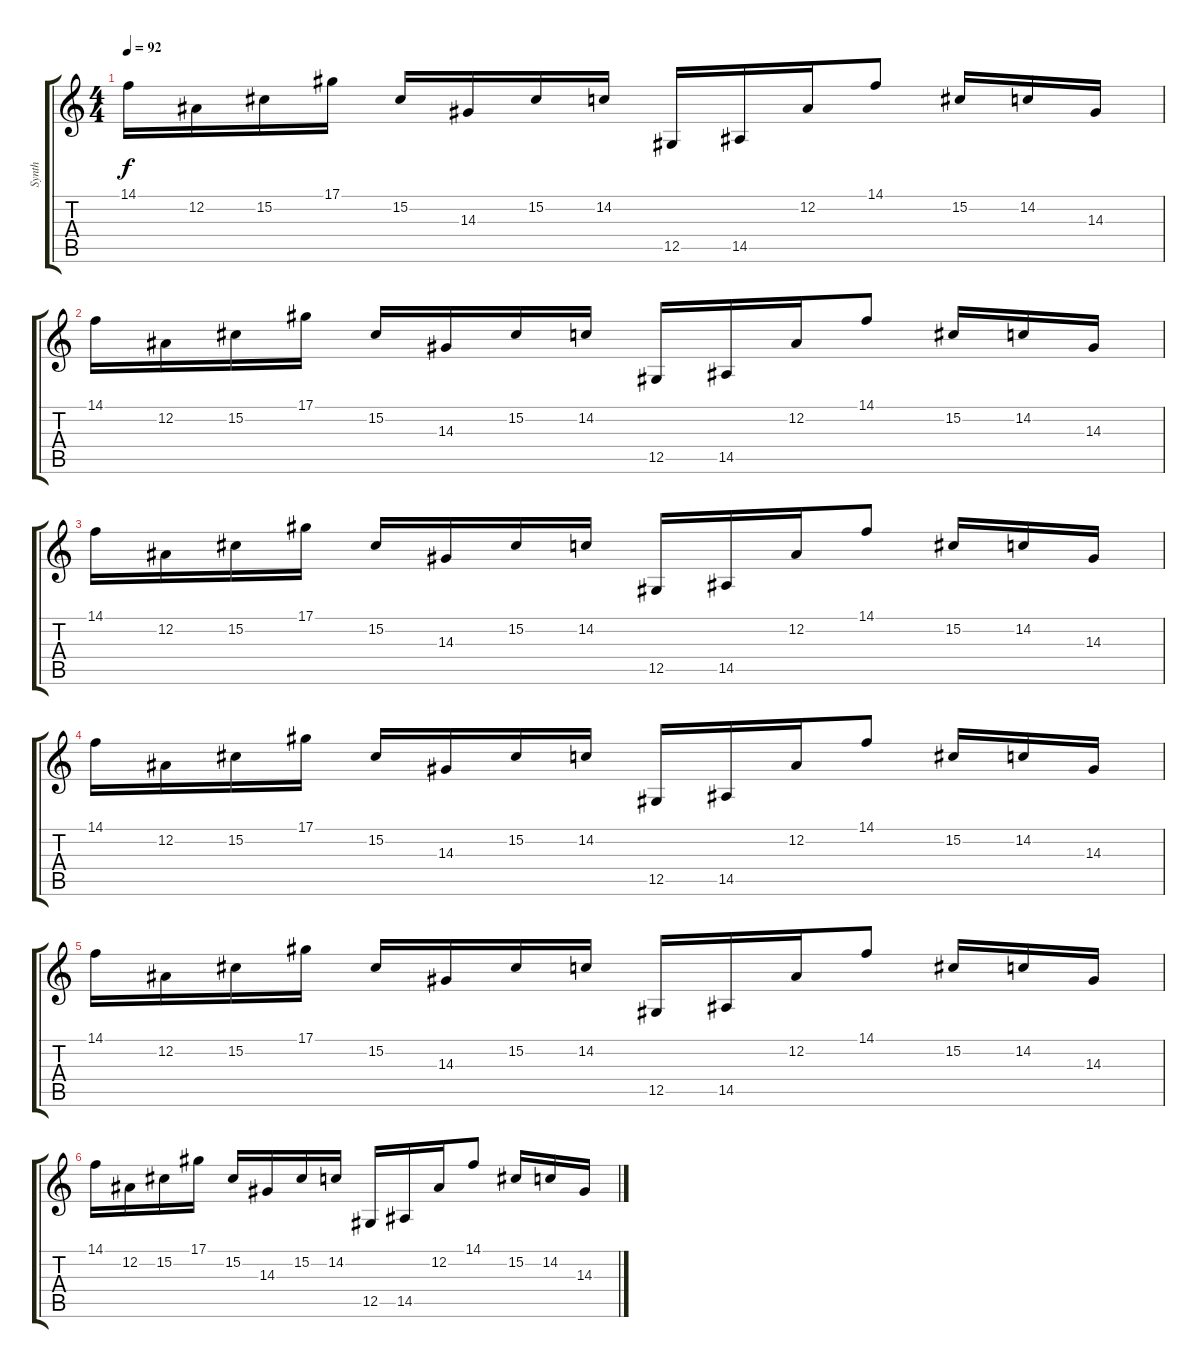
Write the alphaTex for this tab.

\track ("Synth " "Synth ") {instrument stringensemble1}
\staff {score tabs}
\tuning (Eb4 Bb3 Gb3 Db3 Ab2 Eb2) {hide}
\ts (4 4)
\tempo 92
\clef g2
\ks c
14.1.16{dy f} 12.2.16 15.2.16 17.1.16 15.2.16 14.3.16 15.2.16 14.2.16 12.5.16 14.5.16 12.2.16 14.1.8 15.2.16 14.2.16 14.3.16 |
14.1.16 12.2.16 15.2.16 17.1.16 15.2.16 14.3.16 15.2.16 14.2.16 12.5.16 14.5.16 12.2.16 14.1.8 15.2.16 14.2.16 14.3.16 |
14.1.16 12.2.16 15.2.16 17.1.16 15.2.16 14.3.16 15.2.16 14.2.16 12.5.16 14.5.16 12.2.16 14.1.8 15.2.16 14.2.16 14.3.16 |
14.1.16 12.2.16 15.2.16 17.1.16 15.2.16 14.3.16 15.2.16 14.2.16 12.5.16 14.5.16 12.2.16 14.1.8 15.2.16 14.2.16 14.3.16 |
14.1.16 12.2.16 15.2.16 17.1.16 15.2.16 14.3.16 15.2.16 14.2.16 12.5.16 14.5.16 12.2.16 14.1.8 15.2.16 14.2.16 14.3.16 |
14.1.16 12.2.16 15.2.16 17.1.16 15.2.16 14.3.16 15.2.16 14.2.16 12.5.16 14.5.16 12.2.16 14.1.8 15.2.16 14.2.16 14.3.16
